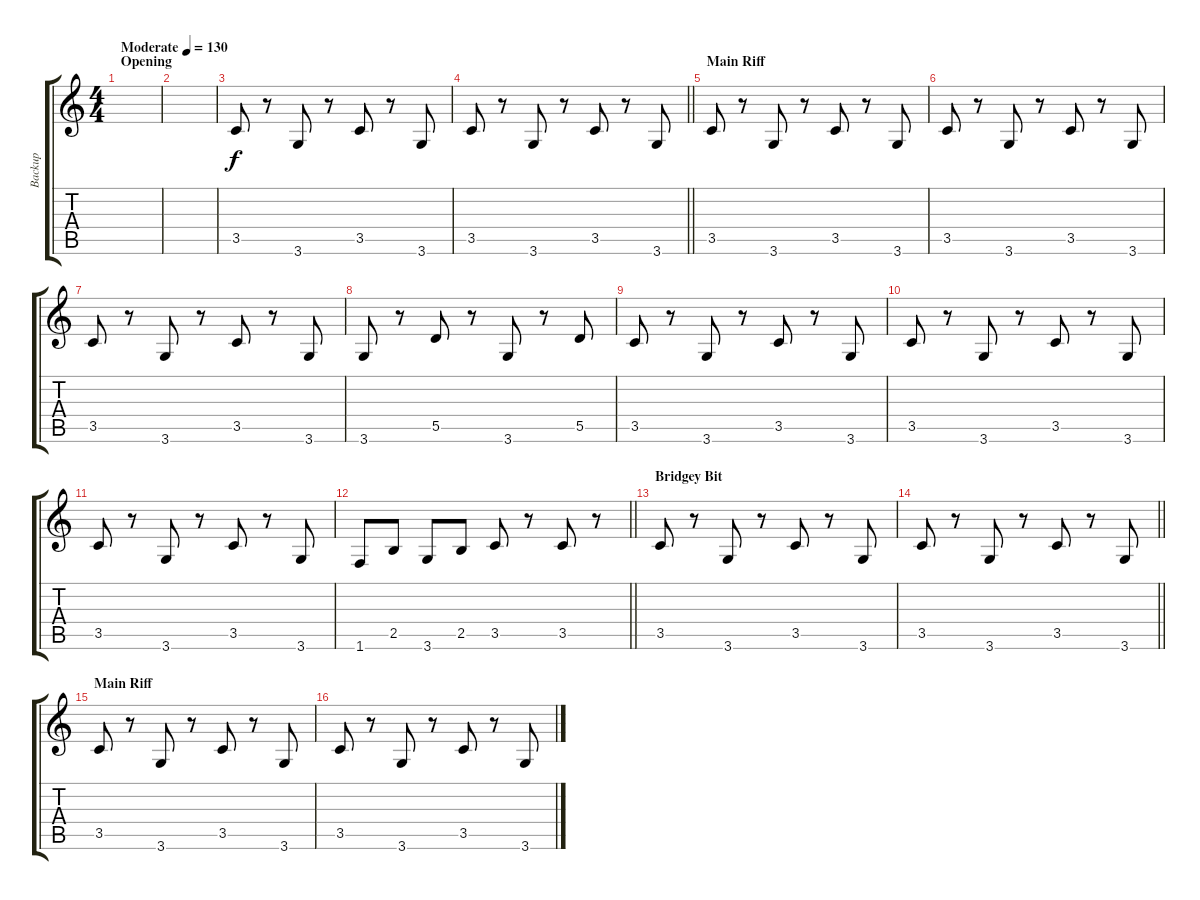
\track ("Backup" "Backup") {instrument distortionguitar}
\staff {score tabs}
\tuning (E4 B3 G3 D3 A2 E2) {hide}
\ts (4 4)
\section ("" "Opening")
\tempo (130 "Moderate")
\clef g2
\ks c
|
|
3.5.8 r.8 3.6.8 r.8 3.5.8 r.8 3.6.8 |
\barLineRight lightlight
3.5.8 r.8 3.6.8 r.8 3.5.8 r.8 3.6.8 |
\section ("" "Main Riff")
3.5.8 r.8 3.6.8 r.8 3.5.8 r.8 3.6.8 |
3.5.8 r.8 3.6.8 r.8 3.5.8 r.8 3.6.8 |
3.5.8 r.8 3.6.8 r.8 3.5.8 r.8 3.6.8 |
3.6.8 r.8 5.5.8 r.8 3.6.8 r.8 5.5.8 |
3.5.8 r.8 3.6.8 r.8 3.5.8 r.8 3.6.8 |
3.5.8 r.8 3.6.8 r.8 3.5.8 r.8 3.6.8 |
3.5.8 r.8 3.6.8 r.8 3.5.8 r.8 3.6.8 |
\barLineRight lightlight
1.6.8 2.5.8 3.6.8 2.5.8 3.5.8 r.8 3.5.8 r.8 |
\section ("" "Bridgey Bit")
3.5.8 r.8 3.6.8 r.8 3.5.8 r.8 3.6.8 |
\barLineRight lightlight
3.5.8 r.8 3.6.8 r.8 3.5.8 r.8 3.6.8 |
\section ("" "Main Riff")
3.5.8 r.8 3.6.8 r.8 3.5.8 r.8 3.6.8 |
3.5.8 r.8 3.6.8 r.8 3.5.8 r.8 3.6.8
